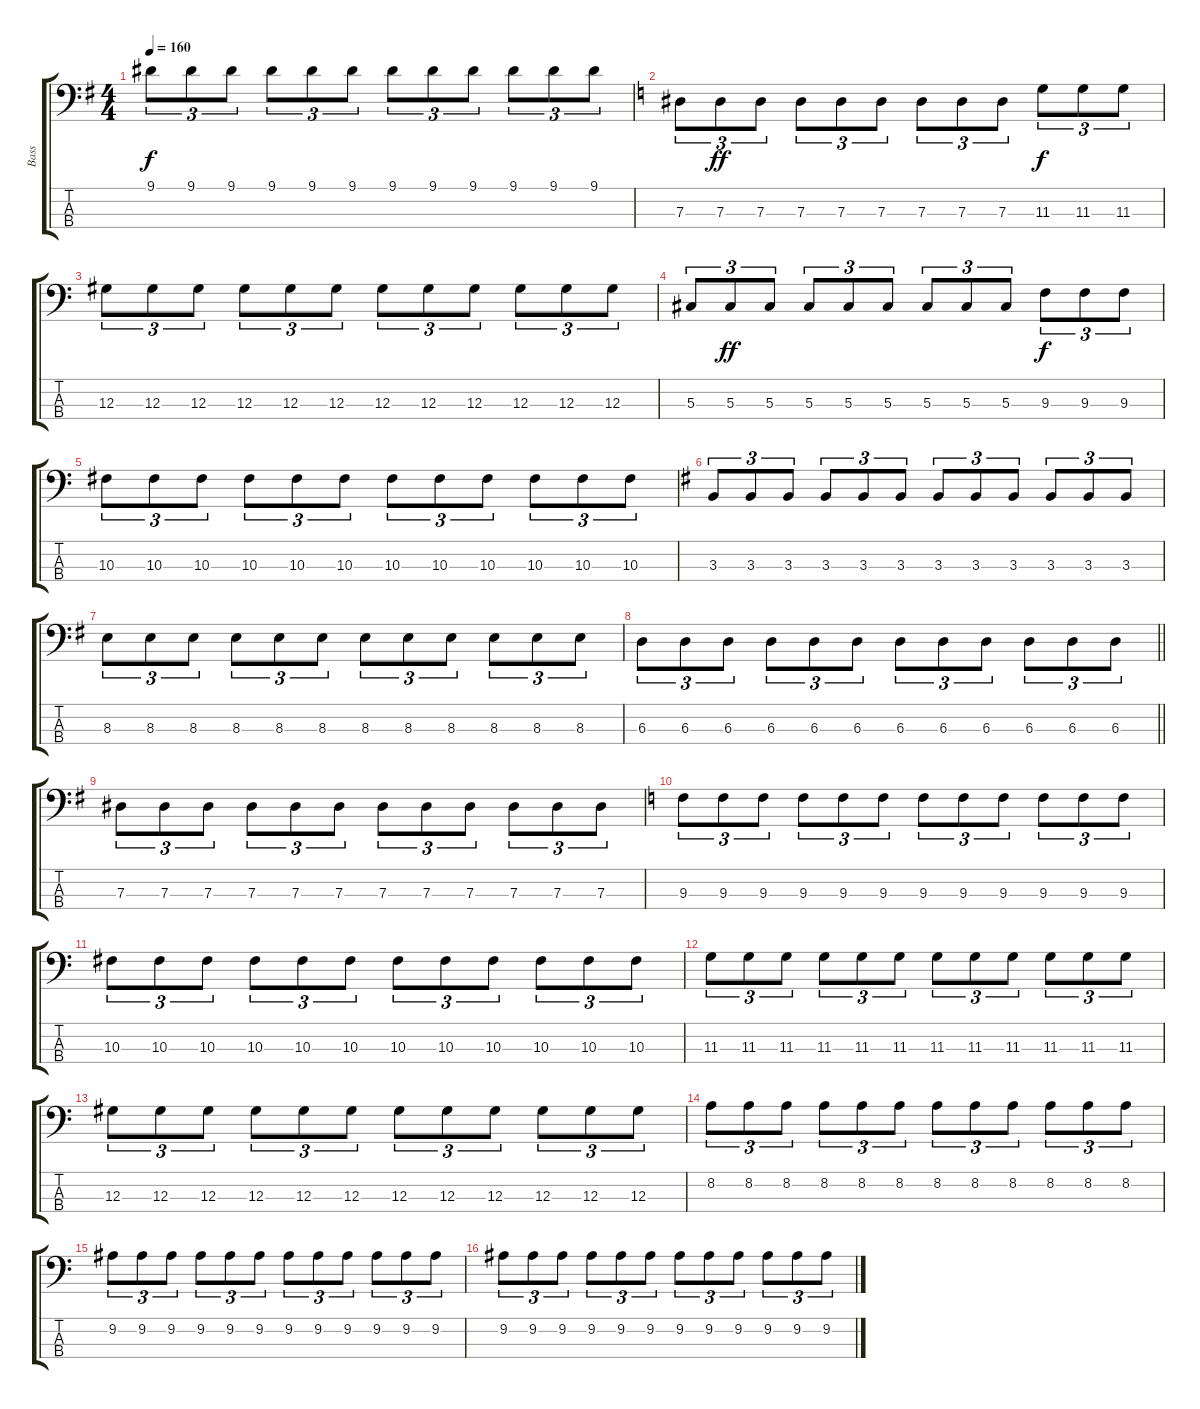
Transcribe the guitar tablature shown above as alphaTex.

\track ("Bass" "Bass") {instrument electricbassfinger}
\staff {score tabs}
\tuning (Gb2 Db2 Ab1 Eb1) {hide}
\ts (4 4)
\tempo 160
\clef f4
\ks eminor
9.1.8{tu (3 2) dy f} 9.1.8{tu (3 2)} 9.1.8{tu (3 2)} 9.1.8{tu (3 2)} 9.1.8{tu (3 2)} 9.1.8{tu (3 2)} 9.1.8{tu (3 2)} 9.1.8{tu (3 2)} 9.1.8{tu (3 2)} 9.1.8{tu (3 2)} 9.1.8{tu (3 2)} 9.1.8{tu (3 2)} |
\ks c
7.3.8{tu (3 2)} 7.3.8{tu (3 2) dy ff} 7.3.8{tu (3 2)} 7.3.8{tu (3 2)} 7.3.8{tu (3 2)} 7.3.8{tu (3 2)} 7.3.8{tu (3 2)} 7.3.8{tu (3 2)} 7.3.8{tu (3 2)} 11.3.8{tu (3 2) dy f} 11.3.8{tu (3 2)} 11.3.8{tu (3 2)} |
12.3.8{tu (3 2)} 12.3.8{tu (3 2)} 12.3.8{tu (3 2)} 12.3.8{tu (3 2)} 12.3.8{tu (3 2)} 12.3.8{tu (3 2)} 12.3.8{tu (3 2)} 12.3.8{tu (3 2)} 12.3.8{tu (3 2)} 12.3.8{tu (3 2)} 12.3.8{tu (3 2)} 12.3.8{tu (3 2)} |
5.3.8{tu (3 2)} 5.3.8{tu (3 2) dy ff} 5.3.8{tu (3 2)} 5.3.8{tu (3 2)} 5.3.8{tu (3 2)} 5.3.8{tu (3 2)} 5.3.8{tu (3 2)} 5.3.8{tu (3 2)} 5.3.8{tu (3 2)} 9.3.8{tu (3 2) dy f} 9.3.8{tu (3 2)} 9.3.8{tu (3 2)} |
10.3.8{tu (3 2)} 10.3.8{tu (3 2)} 10.3.8{tu (3 2)} 10.3.8{tu (3 2)} 10.3.8{tu (3 2)} 10.3.8{tu (3 2)} 10.3.8{tu (3 2)} 10.3.8{tu (3 2)} 10.3.8{tu (3 2)} 10.3.8{tu (3 2)} 10.3.8{tu (3 2)} 10.3.8{tu (3 2)} |
\ks eminor
3.3.8{tu (3 2)} 3.3.8{tu (3 2)} 3.3.8{tu (3 2)} 3.3.8{tu (3 2)} 3.3.8{tu (3 2)} 3.3.8{tu (3 2)} 3.3.8{tu (3 2)} 3.3.8{tu (3 2)} 3.3.8{tu (3 2)} 3.3.8{tu (3 2)} 3.3.8{tu (3 2)} 3.3.8{tu (3 2)} |
8.3.8{tu (3 2)} 8.3.8{tu (3 2)} 8.3.8{tu (3 2)} 8.3.8{tu (3 2)} 8.3.8{tu (3 2)} 8.3.8{tu (3 2)} 8.3.8{tu (3 2)} 8.3.8{tu (3 2)} 8.3.8{tu (3 2)} 8.3.8{tu (3 2)} 8.3.8{tu (3 2)} 8.3.8{tu (3 2)} |
\barLineRight lightlight
6.3.8{tu (3 2)} 6.3.8{tu (3 2)} 6.3.8{tu (3 2)} 6.3.8{tu (3 2)} 6.3.8{tu (3 2)} 6.3.8{tu (3 2)} 6.3.8{tu (3 2)} 6.3.8{tu (3 2)} 6.3.8{tu (3 2)} 6.3.8{tu (3 2)} 6.3.8{tu (3 2)} 6.3.8{tu (3 2)} |
\section ("" "")
7.3.8{tu (3 2)} 7.3.8{tu (3 2)} 7.3.8{tu (3 2)} 7.3.8{tu (3 2)} 7.3.8{tu (3 2)} 7.3.8{tu (3 2)} 7.3.8{tu (3 2)} 7.3.8{tu (3 2)} 7.3.8{tu (3 2)} 7.3.8{tu (3 2)} 7.3.8{tu (3 2)} 7.3.8{tu (3 2)} |
\ks c
9.3.8{tu (3 2)} 9.3.8{tu (3 2)} 9.3.8{tu (3 2)} 9.3.8{tu (3 2)} 9.3.8{tu (3 2)} 9.3.8{tu (3 2)} 9.3.8{tu (3 2)} 9.3.8{tu (3 2)} 9.3.8{tu (3 2)} 9.3.8{tu (3 2)} 9.3.8{tu (3 2)} 9.3.8{tu (3 2)} |
10.3.8{tu (3 2)} 10.3.8{tu (3 2)} 10.3.8{tu (3 2)} 10.3.8{tu (3 2)} 10.3.8{tu (3 2)} 10.3.8{tu (3 2)} 10.3.8{tu (3 2)} 10.3.8{tu (3 2)} 10.3.8{tu (3 2)} 10.3.8{tu (3 2)} 10.3.8{tu (3 2)} 10.3.8{tu (3 2)} |
11.3.8{tu (3 2)} 11.3.8{tu (3 2)} 11.3.8{tu (3 2)} 11.3.8{tu (3 2)} 11.3.8{tu (3 2)} 11.3.8{tu (3 2)} 11.3.8{tu (3 2)} 11.3.8{tu (3 2)} 11.3.8{tu (3 2)} 11.3.8{tu (3 2)} 11.3.8{tu (3 2)} 11.3.8{tu (3 2)} |
12.3.8{tu (3 2)} 12.3.8{tu (3 2)} 12.3.8{tu (3 2)} 12.3.8{tu (3 2)} 12.3.8{tu (3 2)} 12.3.8{tu (3 2)} 12.3.8{tu (3 2)} 12.3.8{tu (3 2)} 12.3.8{tu (3 2)} 12.3.8{tu (3 2)} 12.3.8{tu (3 2)} 12.3.8{tu (3 2)} |
8.2.8{tu (3 2)} 8.2.8{tu (3 2)} 8.2.8{tu (3 2)} 8.2.8{tu (3 2)} 8.2.8{tu (3 2)} 8.2.8{tu (3 2)} 8.2.8{tu (3 2)} 8.2.8{tu (3 2)} 8.2.8{tu (3 2)} 8.2.8{tu (3 2)} 8.2.8{tu (3 2)} 8.2.8{tu (3 2)} |
9.2.8{tu (3 2)} 9.2.8{tu (3 2)} 9.2.8{tu (3 2)} 9.2.8{tu (3 2)} 9.2.8{tu (3 2)} 9.2.8{tu (3 2)} 9.2.8{tu (3 2)} 9.2.8{tu (3 2)} 9.2.8{tu (3 2)} 9.2.8{tu (3 2)} 9.2.8{tu (3 2)} 9.2.8{tu (3 2)} |
9.2.8{tu (3 2)} 9.2.8{tu (3 2)} 9.2.8{tu (3 2)} 9.2.8{tu (3 2)} 9.2.8{tu (3 2)} 9.2.8{tu (3 2)} 9.2.8{tu (3 2)} 9.2.8{tu (3 2)} 9.2.8{tu (3 2)} 9.2.8{tu (3 2)} 9.2.8{tu (3 2)} 9.2.8{tu (3 2)}
